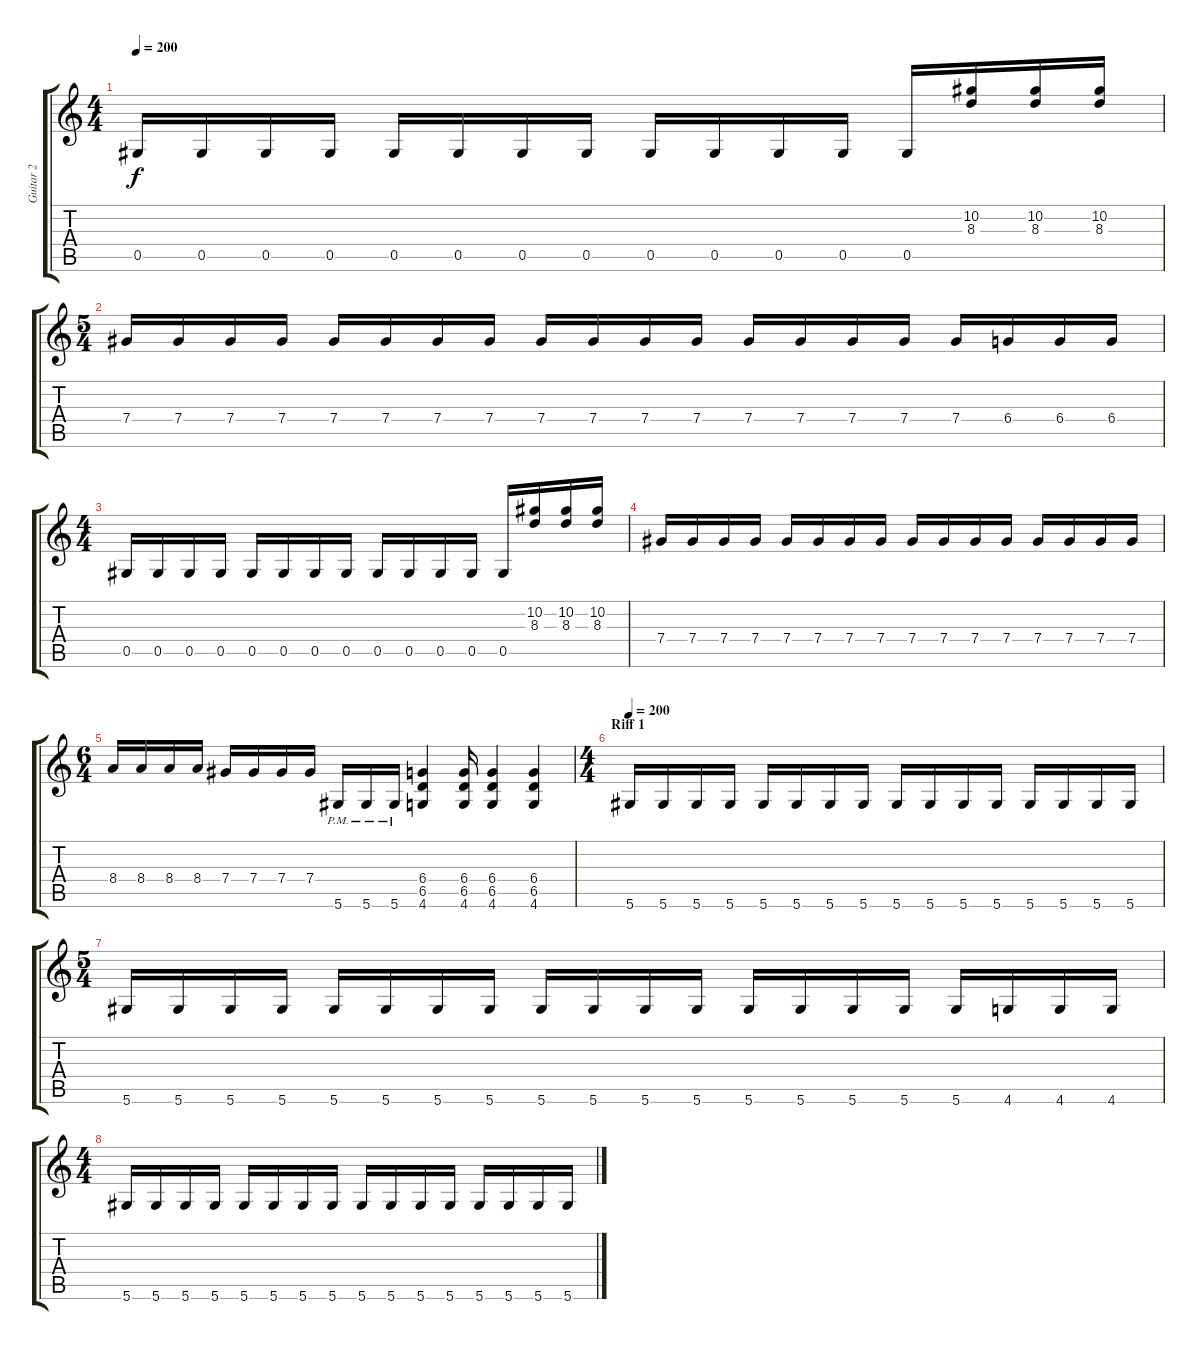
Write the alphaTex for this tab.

\track ("Guitar 2" "Guitar 2") {instrument overdrivenguitar}
\staff {score tabs}
\tuning (Eb4 Bb3 Gb3 Db3 Ab2 Eb2) {hide}
\ts (4 4)
\tempo 200
\clef g2
\ks c
0.5.16{dy f} 0.5.16 0.5.16 0.5.16 0.5.16 0.5.16 0.5.16 0.5.16 0.5.16 0.5.16 0.5.16 0.5.16 0.5.16 (10.2 8.3).16 (10.2 8.3).16 (10.2 8.3).16 |
\ts (5 4)
7.4.16 7.4.16 7.4.16 7.4.16 7.4.16 7.4.16 7.4.16 7.4.16 7.4.16 7.4.16 7.4.16 7.4.16 7.4.16 7.4.16 7.4.16 7.4.16 7.4.16 6.4.16 6.4.16 6.4.16 |
\ts (4 4)
0.5.16 0.5.16 0.5.16 0.5.16 0.5.16 0.5.16 0.5.16 0.5.16 0.5.16 0.5.16 0.5.16 0.5.16 0.5.16 (10.2 8.3).16 (10.2 8.3).16 (10.2 8.3).16 |
7.4.16 7.4.16 7.4.16 7.4.16 7.4.16 7.4.16 7.4.16 7.4.16 7.4.16 7.4.16 7.4.16 7.4.16 7.4.16 7.4.16 7.4.16 7.4.16 |
\ts (6 4)
8.4.16 8.4.16 8.4.16 8.4.16 7.4.16 7.4.16 7.4.16 7.4.16 5.6{pm}.16 5.6{pm}.16 5.6{pm}.16 (6.4 6.5 4.6).4 (6.4 6.5 4.6).16 (6.4 6.5 4.6).4 (6.4 6.5 4.6).4 |
\ts (4 4)
\section ("" "Riff 1")
\tempo 200
5.6.16 5.6.16 5.6.16 5.6.16 5.6.16 5.6.16 5.6.16 5.6.16 5.6.16 5.6.16 5.6.16 5.6.16 5.6.16 5.6.16 5.6.16 5.6.16 |
\ts (5 4)
5.6.16 5.6.16 5.6.16 5.6.16 5.6.16 5.6.16 5.6.16 5.6.16 5.6.16 5.6.16 5.6.16 5.6.16 5.6.16 5.6.16 5.6.16 5.6.16 5.6.16 4.6.16 4.6.16 4.6.16 |
\ts (4 4)
5.6.16 5.6.16 5.6.16 5.6.16 5.6.16 5.6.16 5.6.16 5.6.16 5.6.16 5.6.16 5.6.16 5.6.16 5.6.16 5.6.16 5.6.16 5.6.16
